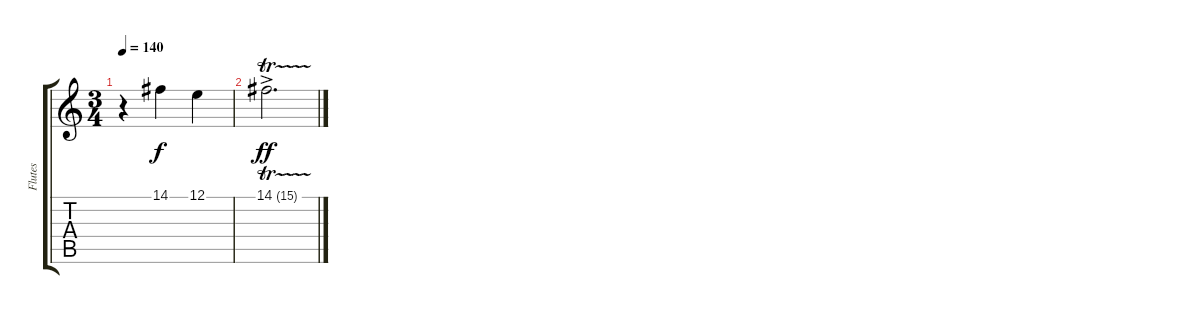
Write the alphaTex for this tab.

\track ("Flutes" "Flutes") {instrument flute}
\staff {score tabs}
\tuning (E4 B3 G3 D3 A2 E2) {hide}
\ts (3 4)
\tempo 140
\clef g2
\ks c
r.4{dy mp} 14.1.4{dy f} 12.1.4 |
14.1{tr (15 32) ac}.2{d dy ff}
